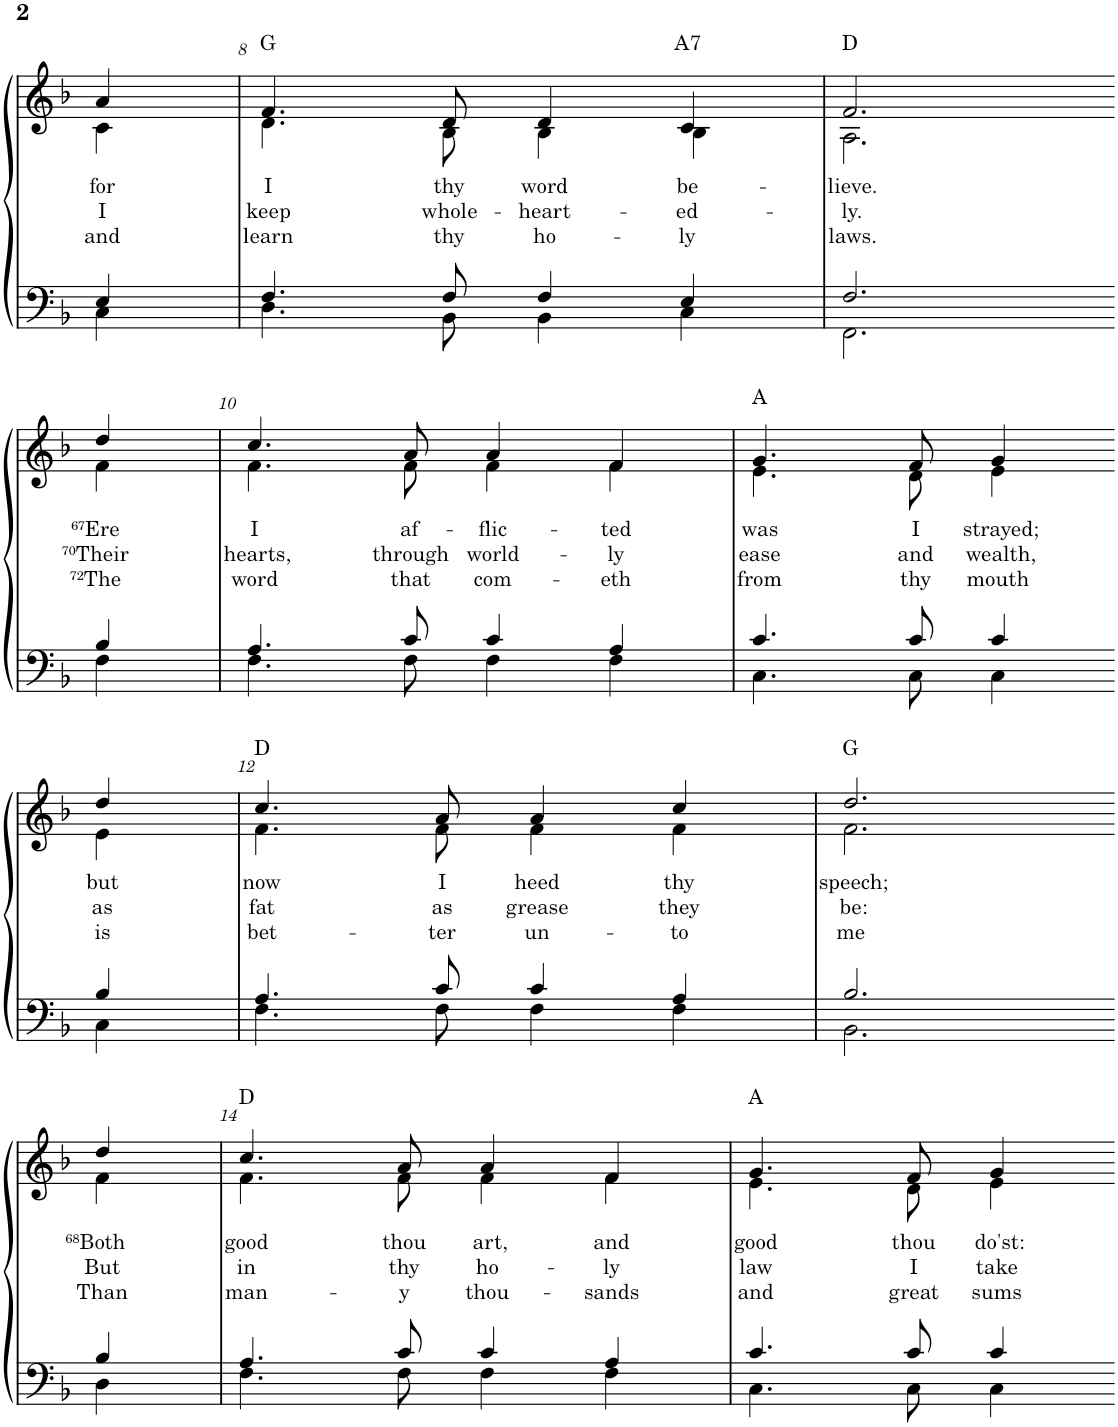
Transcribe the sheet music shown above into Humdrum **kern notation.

**kern	**kern	**text	**text	**text	**harte
*part1	*part1	*part1	*part1	*part1	*part1
*staff2	*staff1	*staff1	*staff1	*staff1	*
*I"Choir	*	*	*	*	*
!!LO:PB:g=z
*clefF4	*clefG2	*	*	*	*
*k[b-]	*k[b-]	*	*	*	*
*F:	*F:	*	*	*	*
*M4/4	*M4/4	*	*	*	*
=7X4	=7X4	=7X4	=7X4	=7X4	=7X4
*^	*	*	*	*	*
!	!	!	!LO:LY:b	!LO:LY:b	!LO:LY:b	!
*	*	*^	*	*	*	*
4E/	4C\	4a/	4c\	for	I	and	.
=8	=8	=8	=8	=8	=8	=8	=8
!	!	!	!	!LO:LY:b	!LO:LY:b	!LO:LY:b	!
4.F/	4.D\	4.f/	4.d\	I	keep	learn	G:maj
!	!	!	!	!LO:LY:b	!LO:LY:b	!LO:LY:b	!
8F/	8BB-\	8d/	8B-\	thy	whole-	thy	.
!	!	!	!	!LO:LY:b	!LO:LY:b	!LO:LY:b	!
4F/	4BB-\	4d/	4B-\	word	-heart-	ho-	.
!	!	!	!	!LO:LY:b	!LO:LY:b	!LO:LY:b	!LO:H:kt=7
4E/	4C\	4c/	4B-\	be-	-ed-	-ly	A:7
=9	=9	=9	=9	=9	=9	=9	=9
!	!	!	!	!LO:LY:b	!LO:LY:b	!LO:LY:b	!
2.F/	2.FF\	2.f/	2.A\	-lieve.	-ly.	laws.	D:maj
!!LO:LB:g=z	!!
=9X5-	=9X5-	=9X5-	=9X5-	=9X5-	=9X5-	=9X5-	=9X5-
!	!	!	!	!LO:LY:b	!LO:LY:b	!LO:LY:b	!
4B-/	4F\	4dd/	4f\	⁶⁷Ere	⁷⁰Their	⁷²The	.
=10	=10	=10	=10	=10	=10	=10	=10
!	!	!	!	!LO:LY:b	!LO:LY:b	!LO:LY:b	!
4.A/	4.F\	4.cc/	4.f\	I	hearts,	word	.
!	!	!	!	!LO:LY:b	!LO:LY:b	!LO:LY:b	!
8c/	8F\	8a/	8f\	af-	through	that	.
!	!	!	!	!LO:LY:b	!LO:LY:b	!LO:LY:b	!
4c/	4F\	4a/	4f\	-flic-	world-	com-	.
!	!	!	!	!LO:LY:b	!LO:LY:b	!LO:LY:b	!
4A/	4F\	4f/	4f\	-ted	-ly	-eth	.
=11	=11	=11	=11	=11	=11	=11	=11
!	!	!	!	!LO:LY:b	!LO:LY:b	!LO:LY:b	!
4.c/	4.C\	4.g/	4.e\	was	ease	from	A:maj
!	!	!	!	!LO:LY:b	!LO:LY:b	!LO:LY:b	!
8c/	8C\	8f/	8d\	I	and	thy	.
!	!	!	!	!LO:LY:b	!LO:LY:b	!LO:LY:b	!
4c/	4C\	4g/	4e\	strayed;	wealth,	mouth	.
!!LO:LB:g=z	!!
=11X6-	=11X6-	=11X6-	=11X6-	=11X6-	=11X6-	=11X6-	=11X6-
!	!	!	!	!LO:LY:b	!LO:LY:b	!LO:LY:b	!
4B-/	4C\	4dd/	4e\	but	as	is	.
=12	=12	=12	=12	=12	=12	=12	=12
!	!	!	!	!LO:LY:b	!LO:LY:b	!LO:LY:b	!
4.A/	4.F\	4.cc/	4.f\	now	fat	bet-	D:maj
!	!	!	!	!LO:LY:b	!LO:LY:b	!LO:LY:b	!
8c/	8F\	8a/	8f\	I	as	-ter	.
!	!	!	!	!LO:LY:b	!LO:LY:b	!LO:LY:b	!
4c/	4F\	4a/	4f\	heed	grease	un-	.
!	!	!	!	!LO:LY:b	!LO:LY:b	!LO:LY:b	!
4A/	4F\	4cc/	4f\	thy	they	-to	.
=13	=13	=13	=13	=13	=13	=13	=13
!	!	!	!	!LO:LY:b	!LO:LY:b	!LO:LY:b	!
2.B-/	2.BB-\	2.dd/	2.f\	speech;	be:	me	G:maj
!!LO:LB:g=z	!!
=13X7-	=13X7-	=13X7-	=13X7-	=13X7-	=13X7-	=13X7-	=13X7-
!	!	!	!	!LO:LY:b	!LO:LY:b	!LO:LY:b	!
4B-/	4D\	4dd/	4f\	⁶⁸Both	But	Than	.
=14	=14	=14	=14	=14	=14	=14	=14
!	!	!	!	!LO:LY:b	!LO:LY:b	!LO:LY:b	!
4.A/	4.F\	4.cc/	4.f\	good	in	man-	D:maj
!	!	!	!	!LO:LY:b	!LO:LY:b	!LO:LY:b	!
8c/	8F\	8a/	8f\	thou	thy	-y	.
!	!	!	!	!LO:LY:b	!LO:LY:b	!LO:LY:b	!
4c/	4F\	4a/	4f\	art,	ho-	thou-	.
!	!	!	!	!LO:LY:b	!LO:LY:b	!LO:LY:b	!
4A/	4F\	4f/	4f\	and	-ly	-sands	.
=15	=15	=15	=15	=15	=15	=15	=15
!	!	!	!	!LO:LY:b	!LO:LY:b	!LO:LY:b	!
4.c/	4.C\	4.g/	4.e\	good	law	and	A:maj
!	!	!	!	!LO:LY:b	!LO:LY:b	!LO:LY:b	!
8c/	8C\	8f/	8d\	thou	I	great	.
!	!	!	!	!LO:LY:b	!LO:LY:b	!LO:LY:b	!
4c/	4C\	4g/	4e\	do'st:	take	sums	.
*v	*v	*	*	*	*	*	*
*	*v	*v	*	*	*	*
=-	=-	=-	=-	=-	=-
*-	*-	*-	*-	*-	*-
